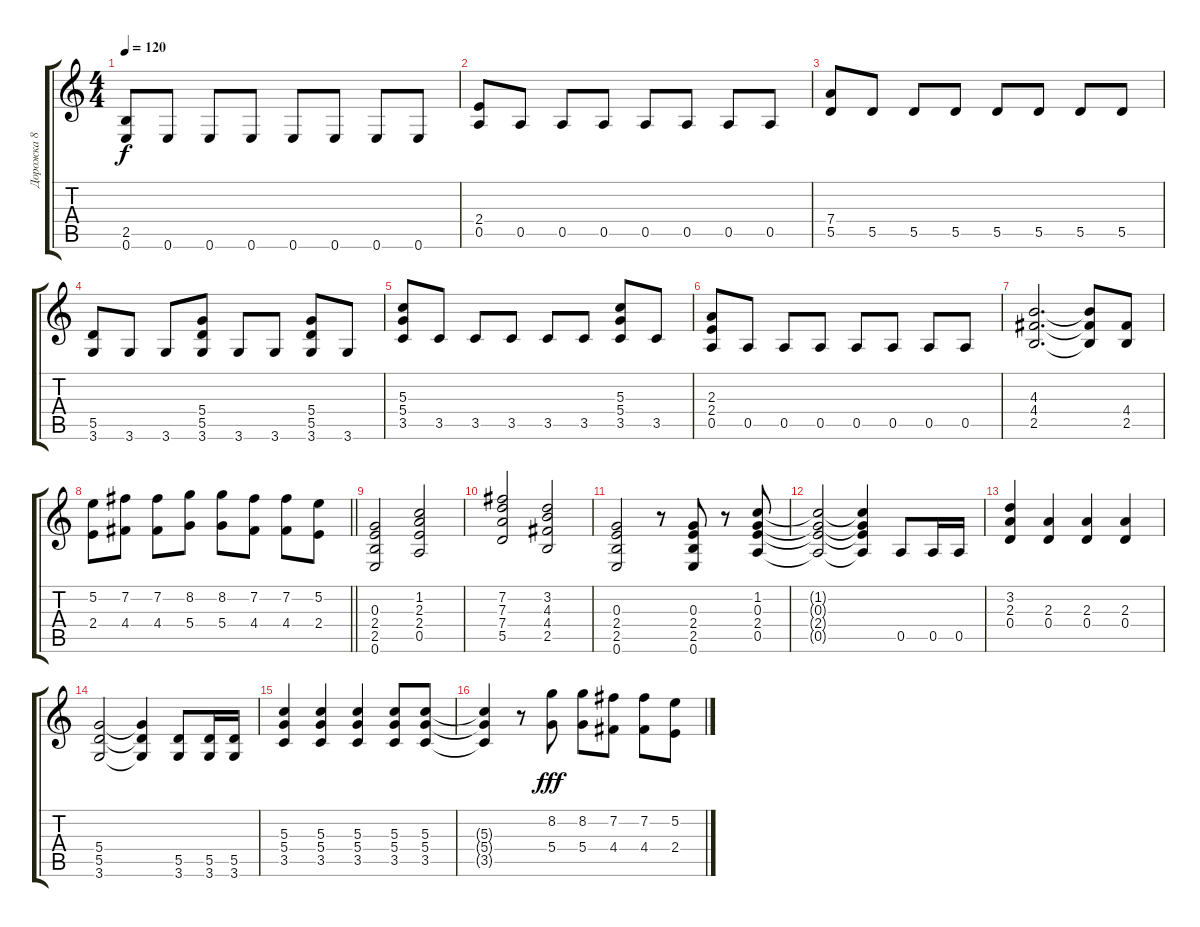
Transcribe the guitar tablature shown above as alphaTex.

\track ("Дорожка 8" "Дорожка 8") {instrument distortionguitar}
\staff {score tabs}
\tuning (E4 B3 G3 D3 A2 E2) {hide}
\ts (4 4)
\tempo 120
\clef g2
\ks c
(2.5 0.6).8{dy f} 0.6.8 0.6.8 0.6.8 0.6.8 0.6.8 0.6.8 0.6.8 |
(2.4 0.5).8 0.5.8 0.5.8 0.5.8 0.5.8 0.5.8 0.5.8 0.5.8 |
(7.4 5.5).8 5.5.8 5.5.8 5.5.8 5.5.8 5.5.8 5.5.8 5.5.8 |
(5.5 3.6).8 3.6.8 3.6.8 (5.4 5.5 3.6).8 3.6.8 3.6.8 (5.4 5.5 3.6).8 3.6.8 |
(5.3 5.4 3.5).8 3.5.8 3.5.8 3.5.8 3.5.8 3.5.8 (5.3 5.4 3.5).8 3.5.8 |
(2.3 2.4 0.5).8 0.5.8 0.5.8 0.5.8 0.5.8 0.5.8 0.5.8 0.5.8 |
(4.3 4.4 2.5).2{d} (4.3{t} 4.4{t} 2.5{t}).8 (4.4 2.5).8 |
\barLineRight lightlight
(5.2 2.4).8 (7.2 4.4).8 (7.2 4.4).8 (8.2 5.4).8 (8.2 5.4).8 (7.2 4.4).8 (7.2 4.4).8 (5.2 2.4).8 |
(0.3 2.4 2.5 0.6).2 (1.2 2.3 2.4 0.5).2 |
(7.2 7.3 7.4 5.5).2 (3.2 4.3 4.4 2.5).2 |
(0.3 2.4 2.5 0.6).2 r.8 (0.3 2.4 2.5 0.6).8 r.8 (1.2 0.3 2.4 0.5).8 |
(1.2{t} 0.3{t} 2.4{t} 0.5{t}).2 (1.2{t} 0.3{t} 2.4{t} 0.5{t}).4 0.5.8 0.5.16 0.5.16 |
(3.2 2.3 0.4).4 (2.3 0.4).4 (2.3 0.4).4 (2.3 0.4).4 |
(5.4 5.5 3.6).2 (5.4{t} 5.5{t} 3.6{t}).4 (5.5 3.6).8 (5.5 3.6).16 (5.5 3.6).16 |
(5.3 5.4 3.5).4 (5.3 5.4 3.5).4 (5.3 5.4 3.5).4 (5.3 5.4 3.5).8 (5.3 5.4 3.5).8 |
(5.3{t} 5.4{t} 3.5{t}).4 r.8 (8.2 5.4).8{dy fff} (8.2 5.4).8 (7.2 4.4).8 (7.2 4.4).8 (5.2 2.4).8
